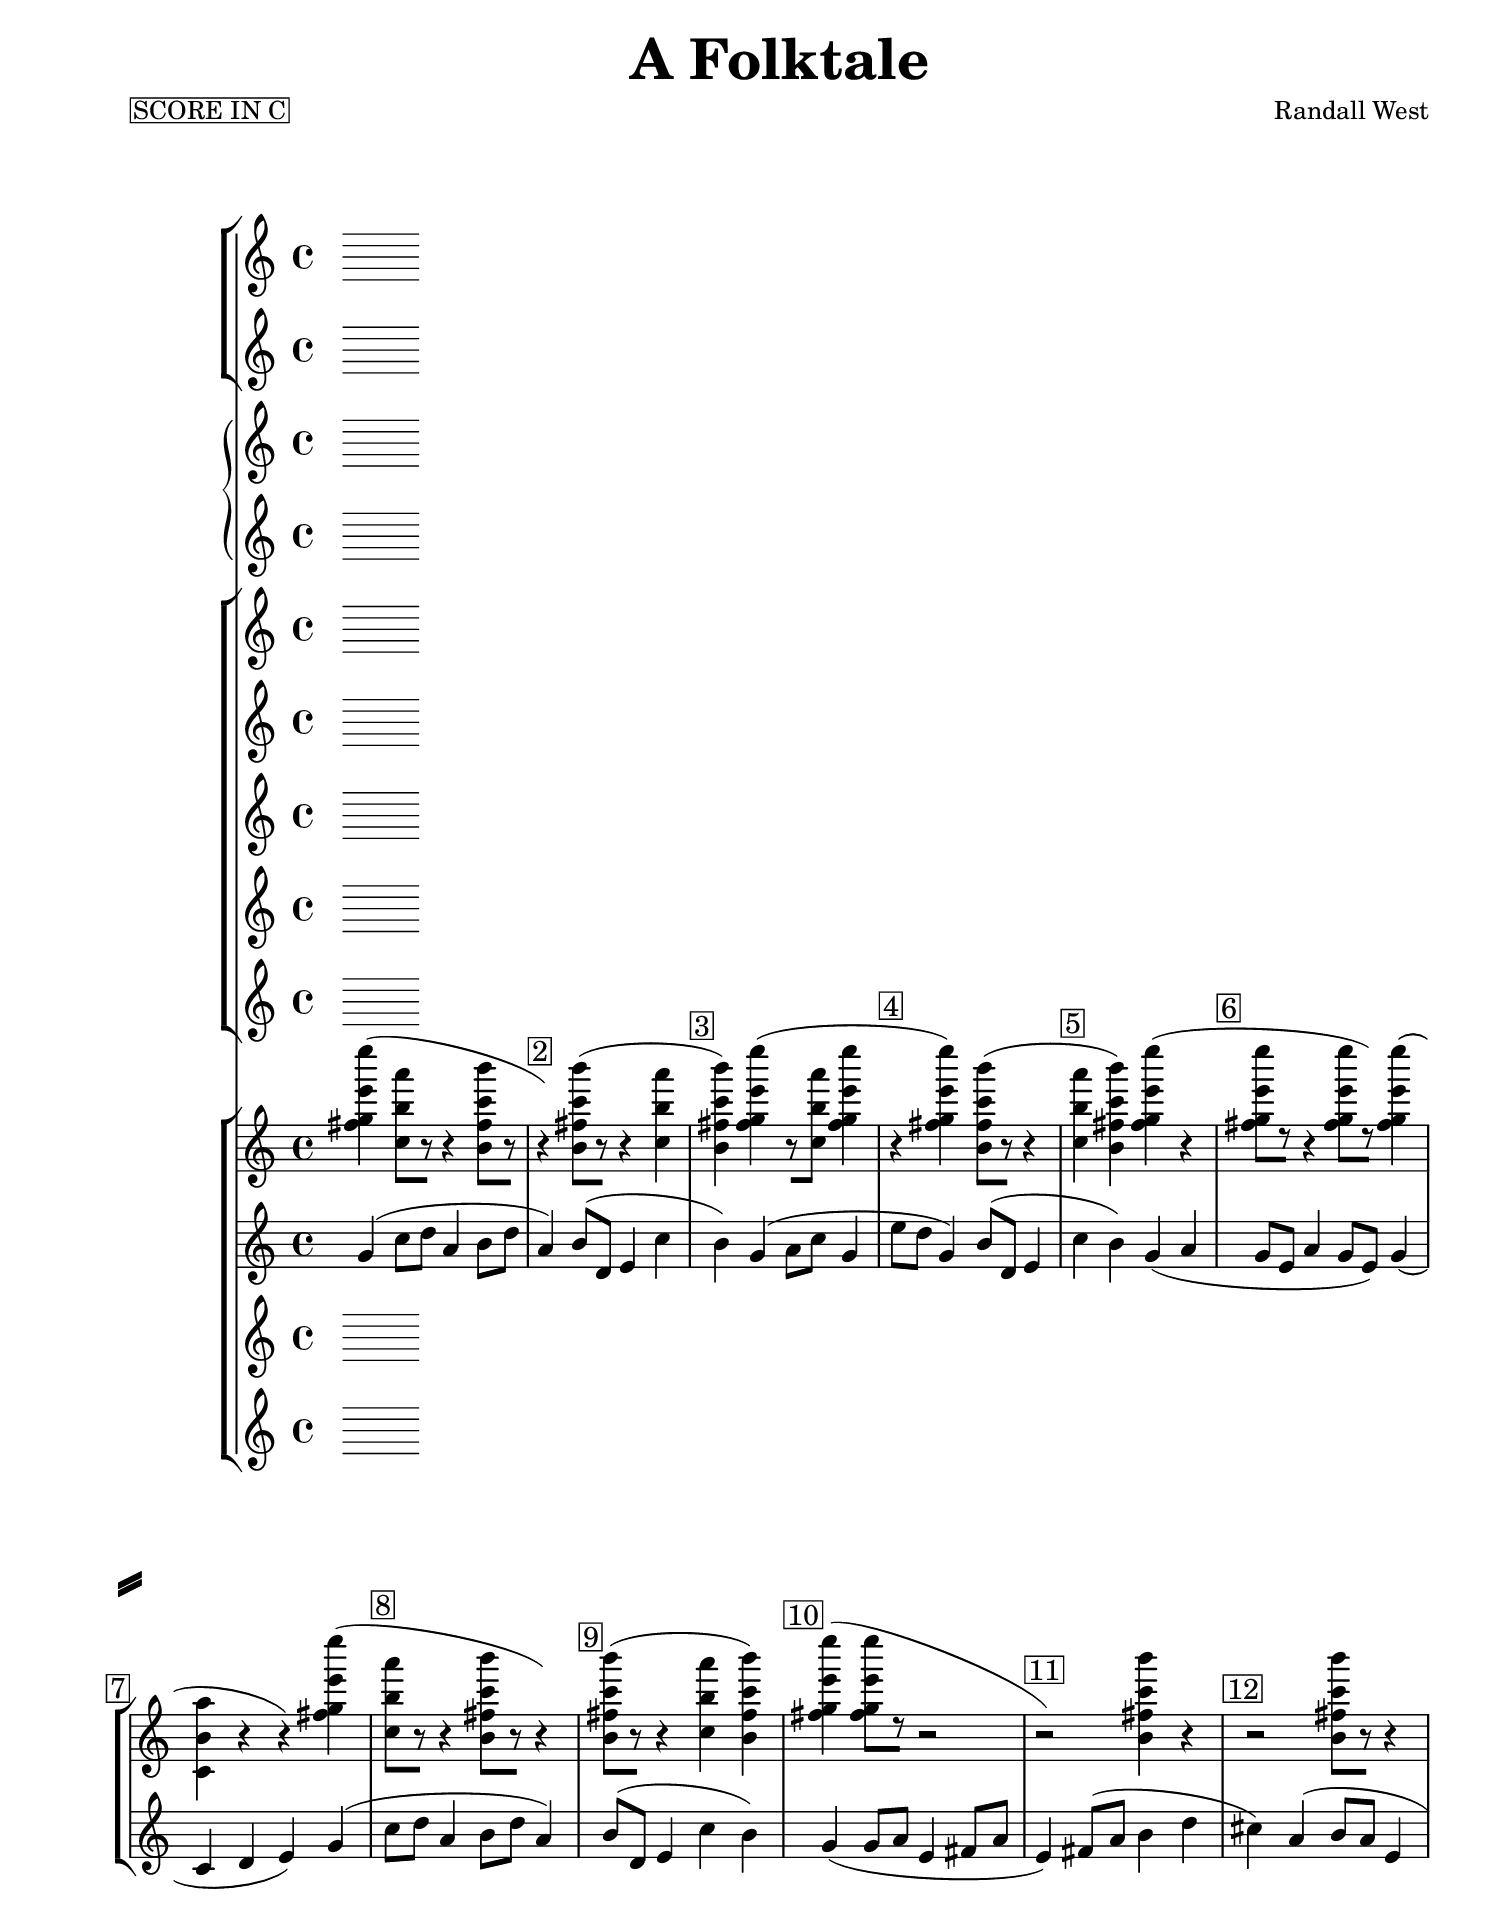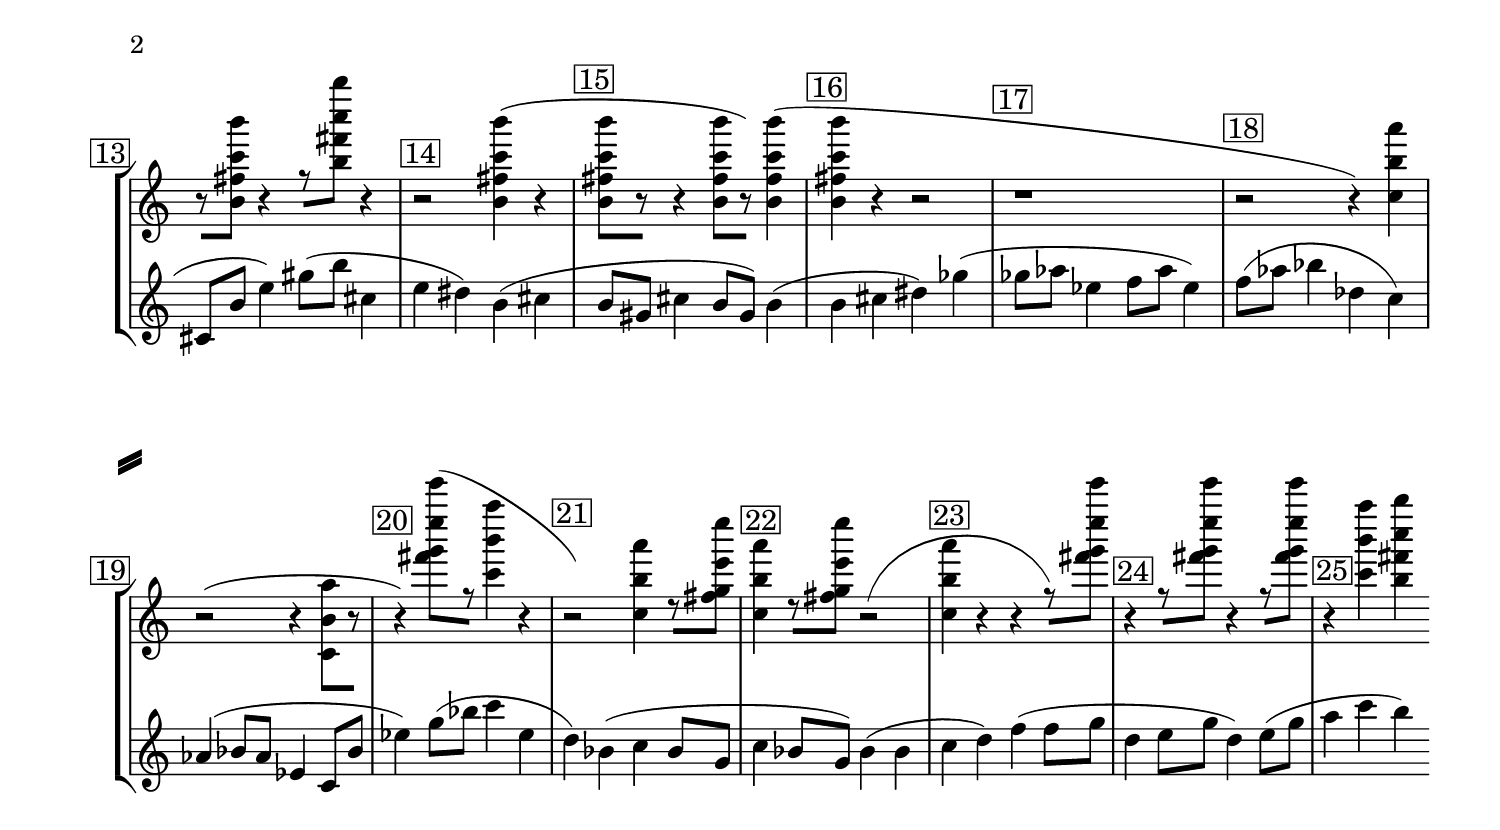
\version "2.19.82"
\language "english"

#(set-global-staff-size 22)

\header {
    composer = "Randall West"
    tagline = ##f
    poet = \markup { \box "SCORE IN C" } %HACKY WAY TO GET SCORE IN C IN THERE !!!!!!
    title = \markup {
        \column {
            \center-align {
                \fontsize #3 {
                    "A Folktale"
                }
            }
        }
    }
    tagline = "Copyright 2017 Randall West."
}

  #(set! paper-alist (cons '("10x13" . (cons (* 10 in) (* 13 in))) paper-alist))

  \paper {
    #(set-paper-size "10x13")
    %#(set-paper-size "letter")
    left-margin = 22\mm
    system-separator-markup = \slashSeparator
    markup-system-spacing = #'(
        (basic-distance . 0)
        (minimum-distance . 0)
        (padding . 8)
        (stretchability . 0)
    )
    system-system-spacing = #'(
        (basic-distance . 12)
        (minimum-distance . 18)
        (padding . 12)
        (stretchability . 20)
    )
}

\layout {
    \set Score.markFormatter = #format-mark-circle-letters 
    \context {        
        \Score
        
        % \remove "Bar_number_engraver"
        \override BarNumber #'break-visibility = #'#(#f #t #t)
        \override BarNumber #'font-size = #1.2
        \override BarNumber  #'stencil = #(make-stencil-boxer 0.1 0.25 ly:text-interface::print)
        
        \override RehearsalMark #'font-size = #6

    }
    \context {
        \Staff 
        % \RemoveEmptyStaves
        \override VerticalAxisGroup #'remove-first = ##t % NOTE: comment this out to show staves on first page
        \override Hairpin #'minimum-length = #6
    }
    \context {
        \RhythmicStaff 
        % \RemoveEmptyStaves
        \override VerticalAxisGroup #'remove-first = ##t % NOTE: comment this out to show staves on first page
        \override Hairpin #'minimum-length = #6
    }
    % \context {
    %     \Dynamics
    %     \consists #Measure_counter_engraver
    %     \override MeasureCounter.direction = #DOWN
    %     \override MeasureCounter.font-encoding = #'latin1
    %     \override MeasureCounter.font-shape = #'italic
    %     % to control the distance of the Dynamics context from the staff:
    %     \override VerticalAxisGroup.nonstaff-relatedstaff-spacing.padding = #3
    %     \override MeasureCounter.font-size = #1.2
    %     % NOTE... below causes an error... why?
    %     % \override MeasureCounter.stencil = #(make-stencil-boxer 0.1 0.25 ly:text-interface::print)
    % }
}


\header {
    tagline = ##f
}

\layout {}

\paper {}

\score {
    \new Score
    <<
        \context StaffGroup = "winds"
        <<
            \context Staff = "flute"
            \with
            {
                \consists Horizontal_bracket_engraver
            }
            {
            }
            \context Staff = "oboe"
            \with
            {
                \consists Horizontal_bracket_engraver
            }
            {
            }
        >>
        \context PianoStaff = "piano"
        <<
            \context Staff = "piano1"
            \with
            {
                \consists Horizontal_bracket_engraver
            }
            {
            }
            \context Staff = "piano2"
            \with
            {
                \consists Horizontal_bracket_engraver
            }
            {
            }
        >>
        \context StaffGroup = "strings"
        <<
            \context Staff = "violin1"
            \with
            {
                \consists Horizontal_bracket_engraver
            }
            {
            }
            \context Staff = "violin2"
            \with
            {
                \consists Horizontal_bracket_engraver
            }
            {
            }
            \context Staff = "viola"
            \with
            {
                \consists Horizontal_bracket_engraver
            }
            {
            }
            \context Staff = "cello"
            \with
            {
                \consists Horizontal_bracket_engraver
            }
            {
            }
            \context Staff = "bass"
            \with
            {
                \consists Horizontal_bracket_engraver
            }
            {
            }
        >>
        \context StaffGroup = "short_score"
        <<
            \context Staff = "s1"
            \with
            {
                \consists Horizontal_bracket_engraver
            }
            {
                {
                    <fs'' g'' e''' e''''>4
                    (
                    <c'' b'' a'''>8
                    [
                    r8
                    ]
                    r4
                    <b' fs'' c''' b'''>8
                    [
                    r8
                    ]
                    r4
                    )
                    <b' fs'' c''' b'''>8
                    [
                    (
                    r8
                    ]
                    r4
                    <c'' b'' a'''>4
                    <b' fs'' c''' b'''>4
                    )
                    <fs'' g'' e''' e''''>4
                    (
                    r8
                    [
                    <c'' b'' a'''>8
                    ]
                    <fs'' g'' e''' e''''>4
                    r4
                    <fs'' g'' e''' e''''>4
                    )
                    <b' fs'' c''' b'''>8
                    [
                    (
                    r8
                    ]
                    r4
                    <c'' b'' a'''>4
                    <b' fs'' c''' b'''>4
                    )
                    <fs'' g'' e''' e''''>4
                    (
                    r4
                    <fs'' g'' e''' e''''>8
                    [
                    r8
                    ]
                    r4
                    <fs'' g'' e''' e''''>8
                    [
                    r8
                    ]
                    )
                    <fs'' g'' e''' e''''>4
                    (
                    <c' b' a''>4
                    r4
                    r4
                    )
                    <fs'' g'' e''' e''''>4
                    (
                    <c'' b'' a'''>8
                    [
                    r8
                    ]
                    r4
                    <b' fs'' c''' b'''>8
                    [
                    r8
                    ]
                    r4
                    )
                    <b' fs'' c''' b'''>8
                    [
                    (
                    r8
                    ]
                    r4
                    <c'' b'' a'''>4
                    <b' fs'' c''' b'''>4
                    )
                    <fs'' g'' e''' e''''>4
                    (
                    <fs'' g'' e''' e''''>8
                    [
                    r8
                    ]
                    r2
                    r2
                    )
                    <b' fs'' c''' b'''>4
                    r4
                    r2
                    <b' fs'' c''' b'''>8
                    [
                    r8
                    ]
                    r4
                    r8
                    [
                    <b' fs'' c''' b'''>8
                    ]
                    r4
                    r8
                    [
                    <b'' fs''' c'''' b''''>8
                    ]
                    r4
                    r2
                    <b' fs'' c''' b'''>4
                    (
                    r4
                    <b' fs'' c''' b'''>8
                    [
                    r8
                    ]
                    r4
                    <b' fs'' c''' b'''>8
                    [
                    r8
                    ]
                    )
                    <b' fs'' c''' b'''>4
                    (
                    <b' fs'' c''' b'''>4
                    r4
                    r2
                    r1
                    r2
                    r4
                    )
                    <c'' b'' a'''>4
                    r2
                    (
                    r4
                    <c' b' a''>8
                    [
                    r8
                    ]
                    r4
                    )
                    <fs''' g''' e'''' e'''''>8
                    [
                    (
                    r8
                    ]
                    <c''' b''' a''''>4
                    r4
                    r2
                    )
                    <c'' b'' a'''>4
                    r8
                    [
                    <fs'' g'' e''' e''''>8
                    ]
                    <c'' b'' a'''>4
                    r8
                    [
                    <fs'' g'' e''' e''''>8
                    ]
                    r2
                    (
                    <c'' b'' a'''>4
                    r4
                    r4
                    r8
                    )
                    [
                    <fs''' g''' e'''' e'''''>8
                    ]
                    r4
                    r8
                    [
                    <fs''' g''' e'''' e'''''>8
                    ]
                    r4
                    r8
                    [
                    <fs''' g''' e'''' e'''''>8
                    ]
                    r4
                    <c''' b''' a''''>4
                    <b'' fs''' c'''' b''''>4
                }
            }
            \context Staff = "s2"
            \with
            {
                \consists Horizontal_bracket_engraver
            }
            {
                {
                    g'4
                    (
                    c''8
                    [
                    d''8
                    ]
                    a'4
                    b'8
                    [
                    d''8
                    ]
                    a'4
                    )
                    b'8
                    [
                    (
                    d'8
                    ]
                    e'4
                    c''4
                    b'4
                    )
                    g'4
                    (
                    a'8
                    [
                    c''8
                    ]
                    g'4
                    e''8
                    [
                    d''8
                    ]
                    g'4
                    )
                    b'8
                    [
                    (
                    d'8
                    ]
                    e'4
                    c''4
                    b'4
                    )
                    g'4
                    (
                    a'4
                    g'8
                    [
                    e'8
                    ]
                    a'4
                    g'8
                    [
                    e'8
                    ]
                    )
                    g'4
                    (
                    c'4
                    d'4
                    e'4
                    )
                    g'4
                    (
                    c''8
                    [
                    d''8
                    ]
                    a'4
                    b'8
                    [
                    d''8
                    ]
                    a'4
                    )
                    b'8
                    [
                    (
                    d'8
                    ]
                    e'4
                    c''4
                    b'4
                    )
                    g'4
                    (
                    g'8
                    [
                    a'8
                    ]
                    e'4
                    fs'8
                    [
                    a'8
                    ]
                    e'4
                    )
                    fs'8
                    [
                    (
                    a'8
                    ]
                    b'4
                    d''4
                    cs''4
                    )
                    a'4
                    (
                    b'8
                    [
                    a'8
                    ]
                    e'4
                    cs'8
                    [
                    b'8
                    ]
                    e''4
                    )
                    gs''8
                    [
                    (
                    b''8
                    ]
                    cs''4
                    e''4
                    ds''4
                    )
                    b'4
                    (
                    cs''4
                    b'8
                    [
                    gs'8
                    ]
                    cs''4
                    b'8
                    [
                    gs'8
                    ]
                    )
                    b'4
                    (
                    b'4
                    cs''4
                    ds''4
                    )
                    gf''4
                    (
                    gf''8
                    [
                    af''8
                    ]
                    ef''4
                    f''8
                    [
                    af''8
                    ]
                    ef''4
                    )
                    f''8
                    [
                    (
                    af''8
                    ]
                    bf''4
                    df''4
                    c''4
                    )
                    af'4
                    (
                    bf'8
                    [
                    af'8
                    ]
                    ef'4
                    c'8
                    [
                    bf'8
                    ]
                    ef''4
                    )
                    g''8
                    [
                    (
                    bf''8
                    ]
                    c'''4
                    ef''4
                    d''4
                    )
                    bf'4
                    (
                    c''4
                    bf'8
                    [
                    g'8
                    ]
                    c''4
                    bf'8
                    [
                    g'8
                    ]
                    )
                    bf'4
                    (
                    bf'4
                    c''4
                    d''4
                    )
                    f''4
                    (
                    f''8
                    [
                    g''8
                    ]
                    d''4
                    e''8
                    [
                    g''8
                    ]
                    d''4
                    )
                    e''8
                    [
                    (
                    g''8
                    ]
                    a''4
                    c'''4
                    b''4
                    )
                }
            }
            \context Staff = "s3"
            \with
            {
                \consists Horizontal_bracket_engraver
            }
            {
            }
            \context Staff = "s4"
            \with
            {
                \consists Horizontal_bracket_engraver
            }
            {
            }
        >>
    >>
}